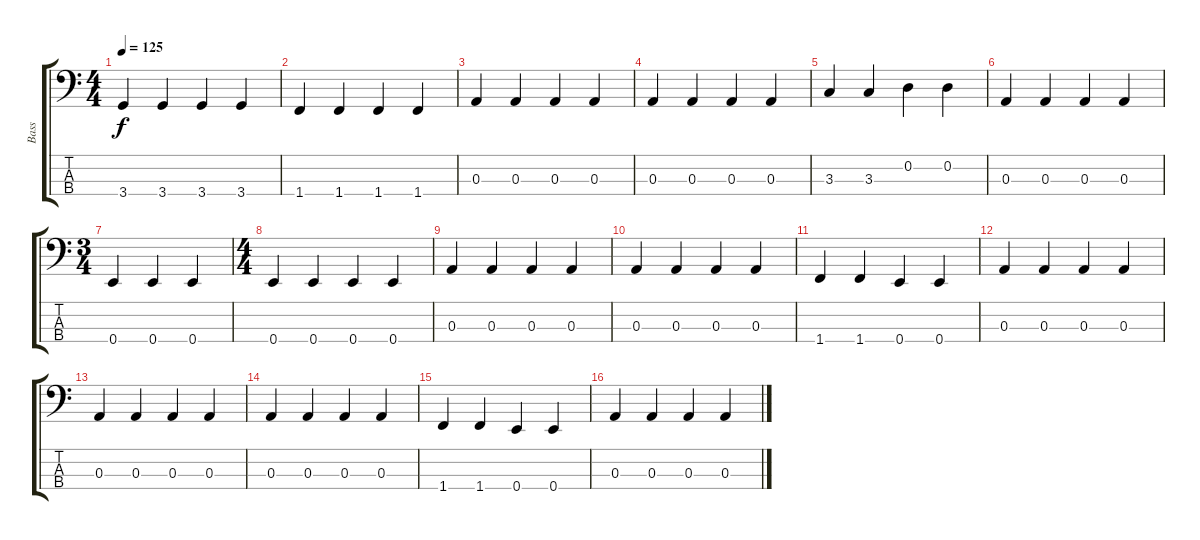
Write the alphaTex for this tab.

\track ("Bass" "Bass") {instrument electricbasspick}
\staff {score tabs}
\tuning (G2 D2 A1 E1) {hide}
\ts (4 4)
\tempo 125
\clef f4
\ks c
3.4.4{dy f} 3.4.4 3.4.4 3.4.4 |
1.4.4 1.4.4 1.4.4 1.4.4 |
0.3.4 0.3.4 0.3.4 0.3.4 |
0.3.4 0.3.4 0.3.4 0.3.4 |
3.3.4 3.3.4 0.2.4 0.2.4 |
0.3.4 0.3.4 0.3.4 0.3.4 |
\ts (3 4)
0.4.4 0.4.4 0.4.4 |
\ts (4 4)
0.4.4 0.4.4 0.4.4 0.4.4 |
0.3.4 0.3.4 0.3.4 0.3.4 |
0.3.4 0.3.4 0.3.4 0.3.4 |
1.4.4 1.4.4 0.4.4 0.4.4 |
0.3.4 0.3.4 0.3.4 0.3.4 |
0.3.4 0.3.4 0.3.4 0.3.4 |
0.3.4 0.3.4 0.3.4 0.3.4 |
1.4.4 1.4.4 0.4.4 0.4.4 |
0.3.4 0.3.4 0.3.4 0.3.4
